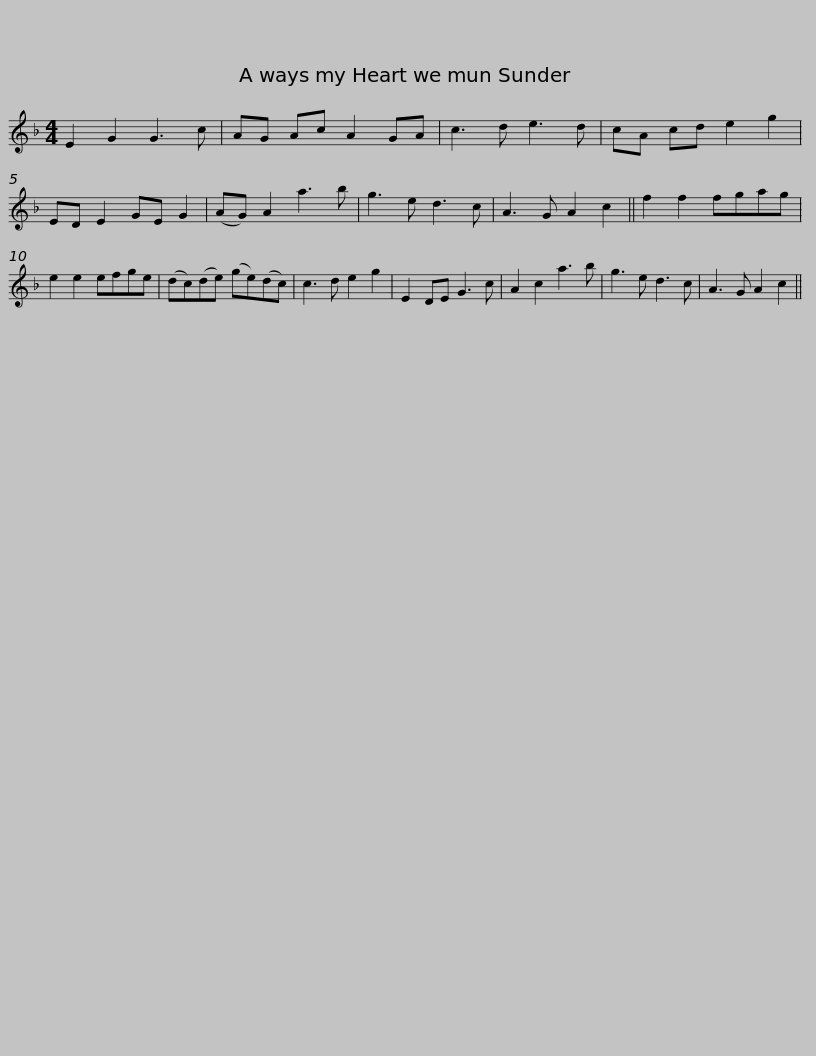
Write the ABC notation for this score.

X:1
L:1/8
M:4/4
I:linebreak $
K:F
V:1 treble
V:1
 E2 G2 G3 c | AG Ac A2 GA | c3 d e3 d | cA cd e2 g2 | ED E2 GE G2 | %5
 (AG) A2 a3 b | g3 e d3 c |$ A3 G A2 c2 || f2 f2 fgag | e2 e2 efge | %10
 (dc)(de) (ge)(dc) | c3 d e2 g2 | E2 DE G3 c | A2 c2 a3 b |$ g3 e d3 c | %15
 A3 G A2 c2 || %16
